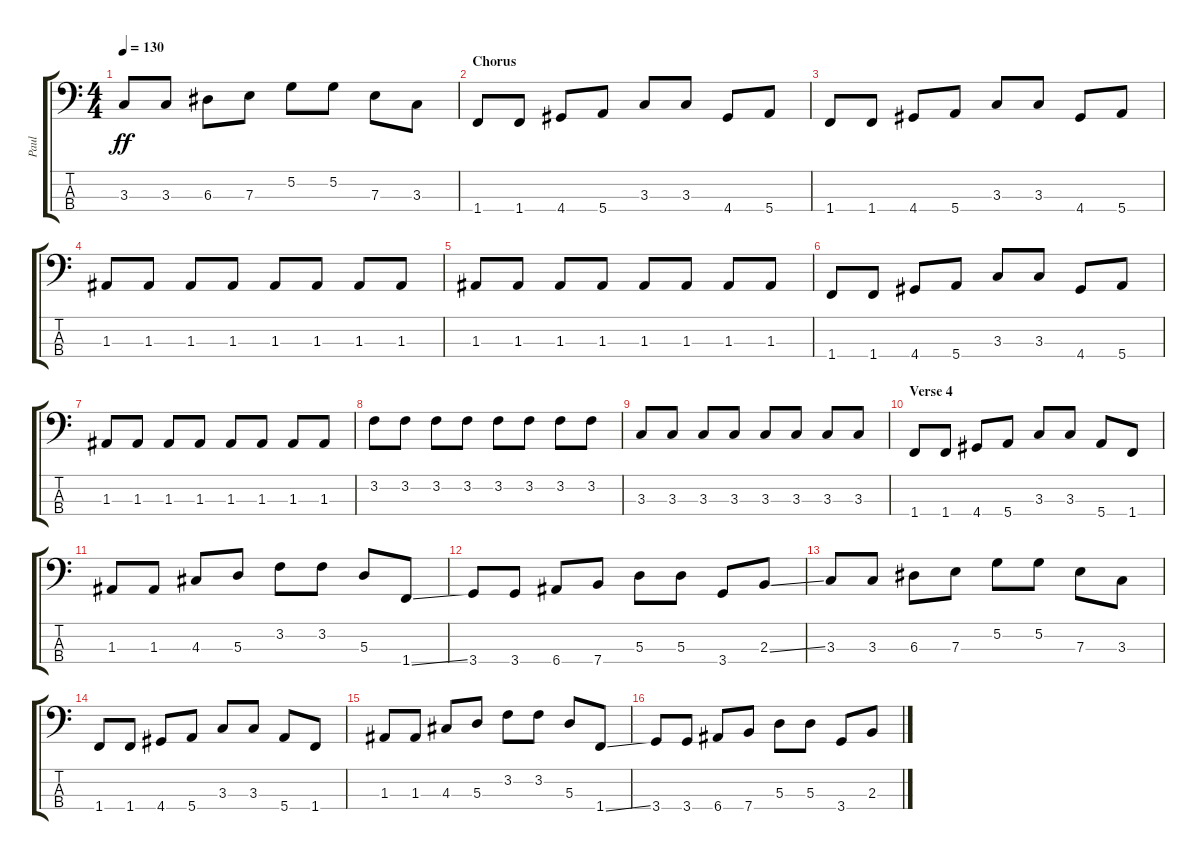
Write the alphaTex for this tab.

\track ("Paul" "Paul") {instrument electricbassfinger}
\staff {score tabs}
\tuning (G2 D2 A1 E1) {hide}
\ts (4 4)
\tempo 130
\clef f4
\ks c
3.3.8{dy ff} 3.3.8 6.3.8 7.3.8 5.2.8 5.2.8 7.3.8 3.3.8 |
\section ("" "Chorus")
1.4.8 1.4.8 4.4.8 5.4.8 3.3.8 3.3.8 4.4.8 5.4.8 |
1.4.8 1.4.8 4.4.8 5.4.8 3.3.8 3.3.8 4.4.8 5.4.8 |
1.3.8 1.3.8 1.3.8 1.3.8 1.3.8 1.3.8 1.3.8 1.3.8 |
1.3.8 1.3.8 1.3.8 1.3.8 1.3.8 1.3.8 1.3.8 1.3.8 |
1.4.8 1.4.8 4.4.8 5.4.8 3.3.8 3.3.8 4.4.8 5.4.8 |
1.3.8 1.3.8 1.3.8 1.3.8 1.3.8 1.3.8 1.3.8 1.3.8 |
3.2.8 3.2.8 3.2.8 3.2.8 3.2.8 3.2.8 3.2.8 3.2.8 |
3.3.8 3.3.8 3.3.8 3.3.8 3.3.8 3.3.8 3.3.8 3.3.8 |
\section ("" "Verse 4")
1.4.8 1.4.8 4.4.8 5.4.8 3.3.8 3.3.8 5.4.8 1.4.8 |
1.3.8 1.3.8 4.3.8 5.3.8 3.2.8 3.2.8 5.3.8 1.4{ss}.8 |
3.4.8 3.4.8 6.4.8 7.4.8 5.3.8 5.3.8 3.4.8 2.3{ss}.8 |
3.3.8 3.3.8 6.3.8 7.3.8 5.2.8 5.2.8 7.3.8 3.3.8 |
1.4.8 1.4.8 4.4.8 5.4.8 3.3.8 3.3.8 5.4.8 1.4.8 |
1.3.8 1.3.8 4.3.8 5.3.8 3.2.8 3.2.8 5.3.8 1.4{ss}.8 |
3.4.8 3.4.8 6.4.8 7.4.8 5.3.8 5.3.8 3.4.8 2.3{ss}.8
